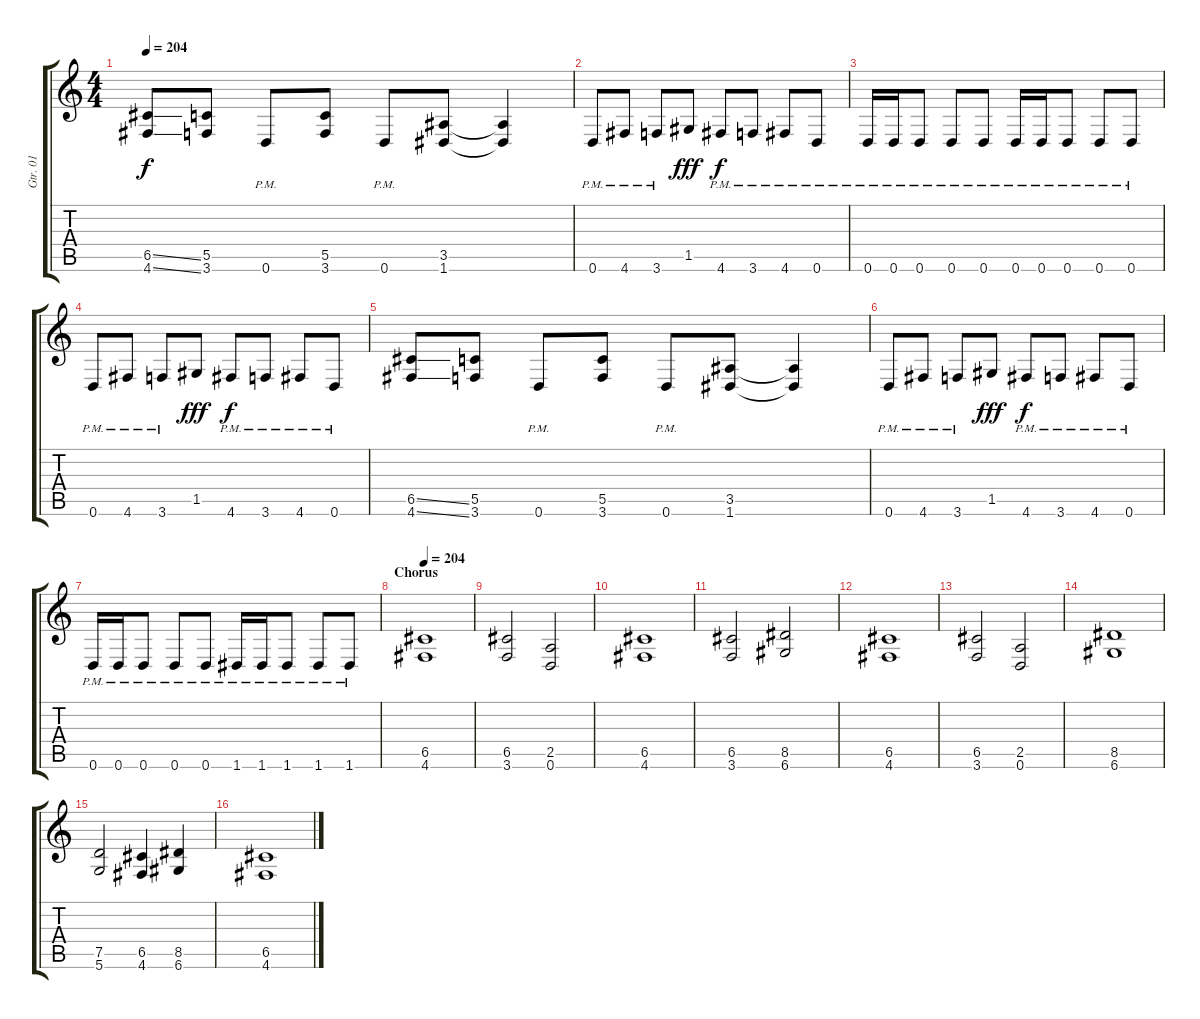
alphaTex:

\track ("Gtr. 01" "Gtr. 01") {instrument distortionguitar}
\staff {score tabs}
\tuning (D4 A3 F3 C3 G2 D2) {hide}
\ts (4 4)
\tempo 204
\clef g2
\ks c
(6.5{ss} 4.6{ss}).8{dy f} (5.5 3.6).8 0.6{pm}.8 (5.5 3.6).8 0.6{pm}.8 (3.5 1.6).8 (3.5{t} 1.6{t}).4 |
0.6{pm}.8 4.6{pm}.8 3.6{pm}.8 1.5.8{dy fff} 4.6{pm}.8{dy f} 3.6{pm}.8 4.6{pm}.8 0.6{pm}.8 |
0.6{pm}.16 0.6{pm}.16 0.6{pm}.8 0.6{pm}.8 0.6{pm}.8 0.6{pm}.16 0.6{pm}.16 0.6{pm}.8 0.6{pm}.8 0.6{pm}.8 |
0.6{pm}.8 4.6{pm}.8 3.6{pm}.8 1.5.8{dy fff} 4.6{pm}.8{dy f} 3.6{pm}.8 4.6{pm}.8 0.6{pm}.8 |
(6.5{ss} 4.6{ss}).8 (5.5 3.6).8 0.6{pm}.8 (5.5 3.6).8 0.6{pm}.8 (3.5 1.6).8 (3.5{t} 1.6{t}).4 |
0.6{pm}.8 4.6{pm}.8 3.6{pm}.8 1.5.8{dy fff} 4.6{pm}.8{dy f} 3.6{pm}.8 4.6{pm}.8 0.6{pm}.8 |
0.6{pm}.16 0.6{pm}.16 0.6{pm}.8 0.6{pm}.8 0.6{pm}.8 1.6{pm}.16 1.6{pm}.16 1.6{pm}.8 1.6{pm}.8 1.6{pm}.8 |
\section ("" "Chorus")
\tempo 204
(6.5 4.6).1 |
(6.5 3.6).2 (2.5 0.6).2 |
(6.5 4.6).1 |
(6.5 3.6).2 (8.5 6.6).2 |
(6.5 4.6).1 |
(6.5 3.6).2 (2.5 0.6).2 |
(8.5 6.6).1 |
(7.5 5.6).2 (6.5 4.6).4 (8.5 6.6).4 |
(6.5 4.6).1
